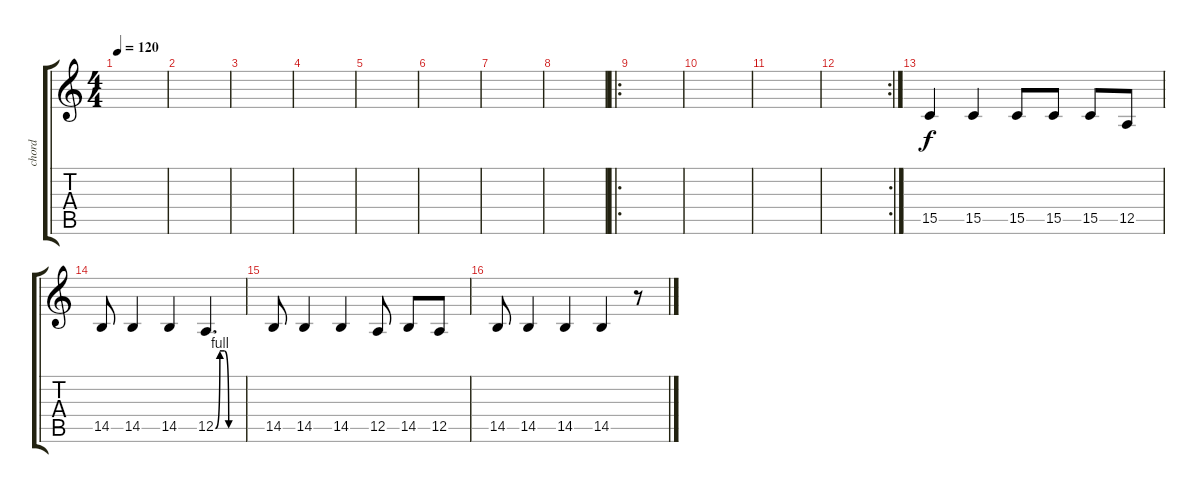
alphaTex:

\track ("chord" "chord") {instrument viola}
\staff {score tabs}
\tuning (E4 B3 G3 D3 A2 E2) {hide}
\ts (4 4)
\tempo 120
\clef g2
\ks c
|
|
|
|
|
|
|
|
\ro
|
|
|
\rc 2
|
15.5.4 15.5.4 15.5.8 15.5.8 15.5.8 12.5.8 |
14.5.8 14.5.4 14.5.4 12.5{be (custom 0 0 10 4 20 4 30 0 60 0)}.4{d} |
14.5.8 14.5.4 14.5.4 12.5.8 14.5.8 12.5.8 |
14.5.8 14.5.4 14.5.4 14.5.4 r.8
